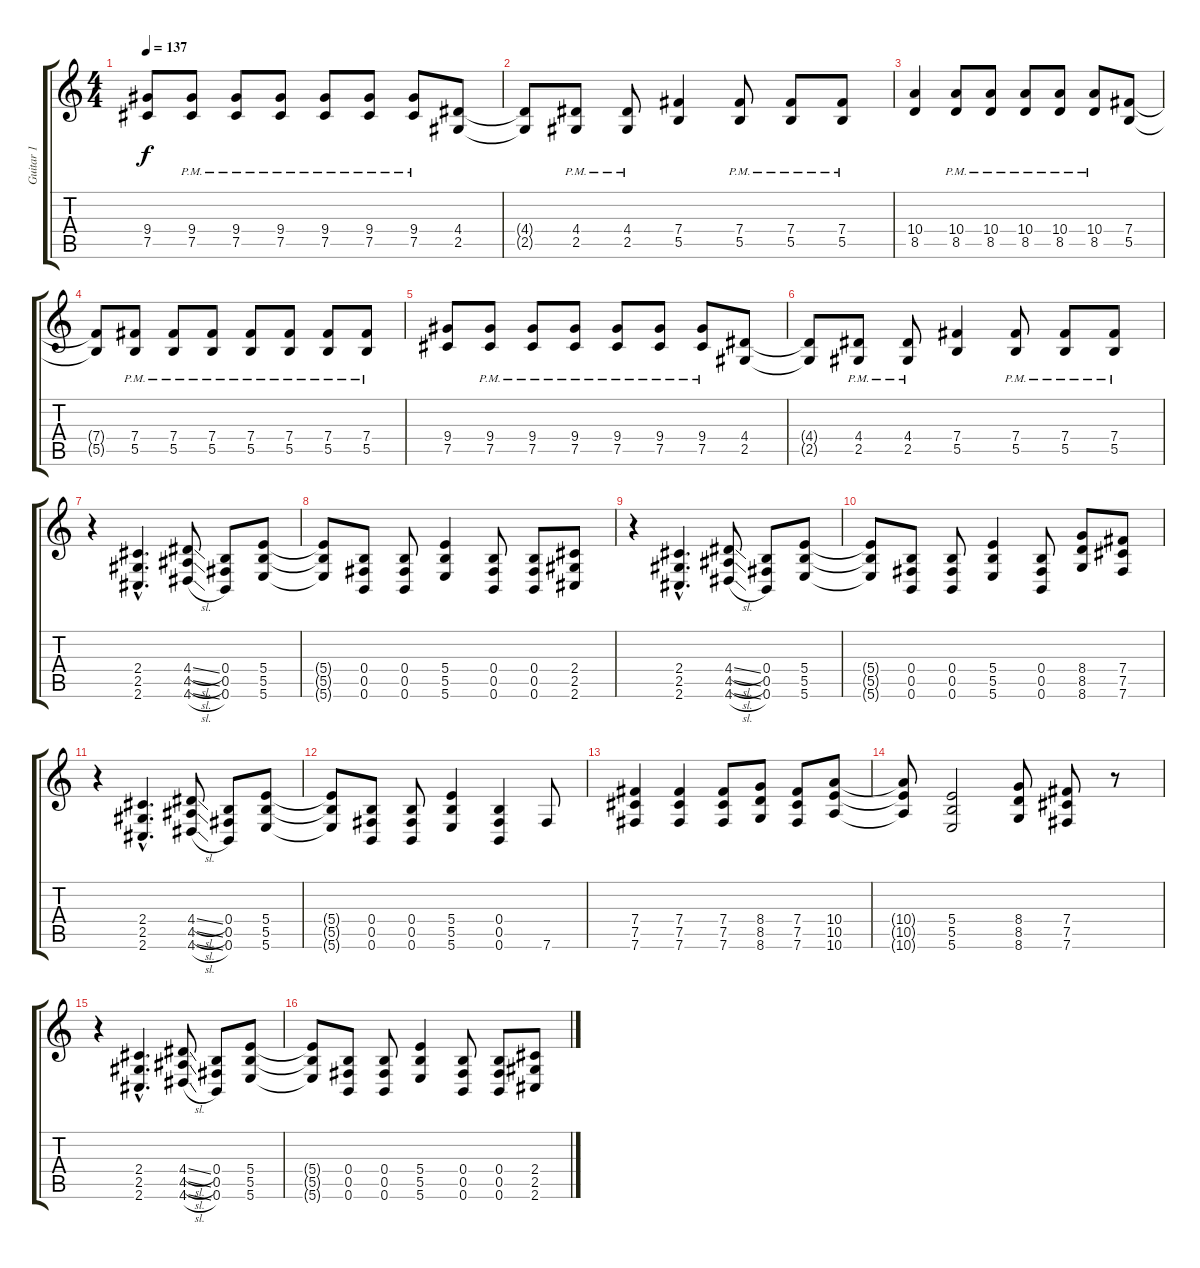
\track ("Guitar 1" "Guitar 1") {instrument distortionguitar}
\staff {score tabs}
\tuning (Db4 Ab3 E3 B2 Gb2 B1) {hide}
\ts (4 4)
\tempo 137
\clef g2
\ks c
(9.4 7.5).8{dy f} (9.4{pm} 7.5{pm}).8 (9.4{pm} 7.5{pm}).8 (9.4{pm} 7.5{pm}).8 (9.4{pm} 7.5{pm}).8 (9.4{pm} 7.5{pm}).8 (9.4{pm} 7.5{pm}).8 (4.4 2.5).8 |
(4.4{t} 2.5{t}).8 (4.4{pm} 2.5{pm}).8 (4.4{pm} 2.5{pm}).8 (7.4 5.5).4 (7.4{pm} 5.5{pm}).8 (7.4{pm} 5.5{pm}).8 (7.4{pm} 5.5{pm}).8 |
(10.4 8.5).4 (10.4{pm} 8.5{pm}).8 (10.4{pm} 8.5{pm}).8 (10.4{pm} 8.5{pm}).8 (10.4{pm} 8.5{pm}).8 (10.4{pm} 8.5{pm}).8 (7.4 5.5).8 |
(7.4{t} 5.5{t}).8 (7.4{pm} 5.5{pm}).8 (7.4{pm} 5.5{pm}).8 (7.4{pm} 5.5{pm}).8 (7.4{pm} 5.5{pm}).8 (7.4{pm} 5.5{pm}).8 (7.4{pm} 5.5{pm}).8 (7.4{pm} 5.5{pm}).8 |
(9.4 7.5).8 (9.4{pm} 7.5{pm}).8 (9.4{pm} 7.5{pm}).8 (9.4{pm} 7.5{pm}).8 (9.4{pm} 7.5{pm}).8 (9.4{pm} 7.5{pm}).8 (9.4{pm} 7.5{pm}).8 (4.4 2.5).8 |
(4.4{t} 2.5{t}).8 (4.4{pm} 2.5{pm}).8 (4.4{pm} 2.5{pm}).8 (7.4 5.5).4 (7.4{pm} 5.5{pm}).8 (7.4{pm} 5.5{pm}).8 (7.4{pm} 5.5{pm}).8 |
r.4 (2.4{hac} 2.5{hac} 2.6{hac}).4{d} (4.4{sl} 4.5{sl} 4.6{sl}).8 (0.4 0.5 0.6).8 (5.4 5.5 5.6).8 |
(5.4{t} 5.5{t} 5.6{t}).8 (0.4 0.5 0.6).8 (0.4 0.5 0.6).8 (5.4 5.5 5.6).4 (0.4 0.5 0.6).8 (0.4 0.5 0.6).8 (2.4 2.5 2.6).8 |
r.4 (2.4{hac} 2.5{hac} 2.6{hac}).4{d} (4.4{sl} 4.5{sl} 4.6{sl}).8 (0.4 0.5 0.6).8 (5.4 5.5 5.6).8 |
(5.4{t} 5.5{t} 5.6{t}).8 (0.4 0.5 0.6).8 (0.4 0.5 0.6).8 (5.4 5.5 5.6).4 (0.4 0.5 0.6).8 (8.4 8.5 8.6).8 (7.4 7.5 7.6).8 |
r.4 (2.4{hac} 2.5{hac} 2.6{hac}).4{d} (4.4{sl} 4.5{sl} 4.6{sl}).8 (0.4 0.5 0.6).8 (5.4 5.5 5.6).8 |
(5.4{t} 5.5{t} 5.6{t}).8 (0.4 0.5 0.6).8 (0.4 0.5 0.6).8 (5.4 5.5 5.6).4 (0.4 0.5 0.6).4 7.6.8 |
(7.4 7.5 7.6).4 (7.4 7.5 7.6).4 (7.4 7.5 7.6).8 (8.4 8.5 8.6).8 (7.4 7.5 7.6).8 (10.4 10.5 10.6).8 |
(10.4{t} 10.5{t} 10.6{t}).8 (5.4 5.5 5.6).2 (8.4 8.5 8.6).8 (7.4 7.5 7.6).8 r.8 |
r.4 (2.4{hac} 2.5{hac} 2.6{hac}).4{d} (4.4{sl} 4.5{sl} 4.6{sl}).8 (0.4 0.5 0.6).8 (5.4 5.5 5.6).8 |
(5.4{t} 5.5{t} 5.6{t}).8 (0.4 0.5 0.6).8 (0.4 0.5 0.6).8 (5.4 5.5 5.6).4 (0.4 0.5 0.6).8 (0.4 0.5 0.6).8 (2.4 2.5 2.6).8
